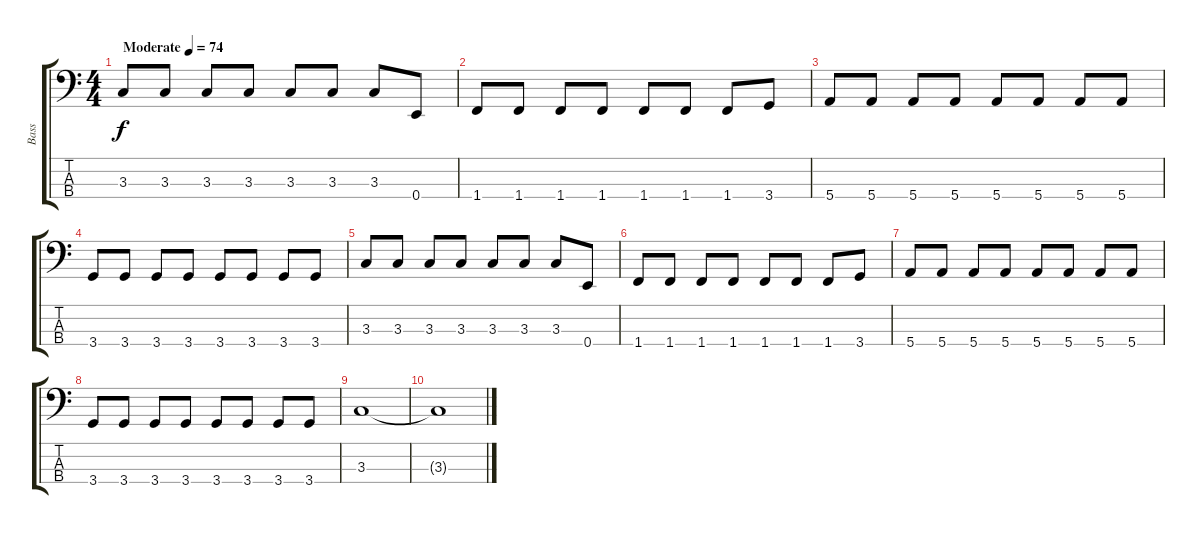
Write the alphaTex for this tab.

\track ("Bass" "Bass") {instrument electricbassfinger}
\staff {score tabs}
\tuning (G2 D2 A1 E1) {hide}
\ts (4 4)
\tempo (74 "Moderate")
\clef f4
\ks c
3.3.8{dy f instrument electricbassfinger} 3.3.8 3.3.8 3.3.8 3.3.8 3.3.8 3.3.8 0.4.8 |
1.4.8 1.4.8 1.4.8 1.4.8 1.4.8 1.4.8 1.4.8 3.4.8 |
5.4.8 5.4.8 5.4.8 5.4.8 5.4.8 5.4.8 5.4.8 5.4.8 |
3.4.8 3.4.8 3.4.8 3.4.8 3.4.8 3.4.8 3.4.8 3.4.8 |
3.3.8 3.3.8 3.3.8 3.3.8 3.3.8 3.3.8 3.3.8 0.4.8 |
1.4.8 1.4.8 1.4.8 1.4.8 1.4.8 1.4.8 1.4.8 3.4.8 |
5.4.8 5.4.8 5.4.8 5.4.8 5.4.8 5.4.8 5.4.8 5.4.8 |
3.4.8 3.4.8 3.4.8 3.4.8 3.4.8 3.4.8 3.4.8 3.4.8 |
3.3.1 |
3.3{t}.1
